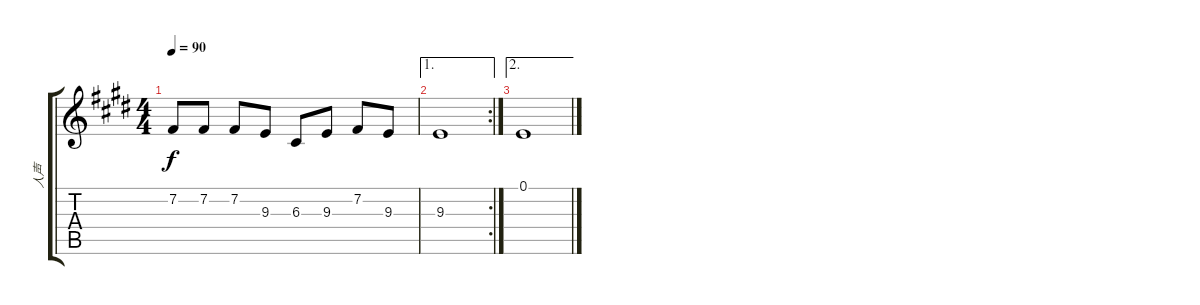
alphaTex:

\track ("人声" "人声") {solo instrument lead6voice}
\staff {score tabs}
\tuning (E4 B3 G3 D3 A2 E2) {hide}
\ts (4 4)
\tempo 90
\clef g2
\ks e
7.2.8{dy f} 7.2.8 7.2.8 9.3.8 6.3.8 9.3.8 7.2.8 9.3.8 |
\ae 1
\rc 2
9.3.1 |
\ae 2
0.1.1
